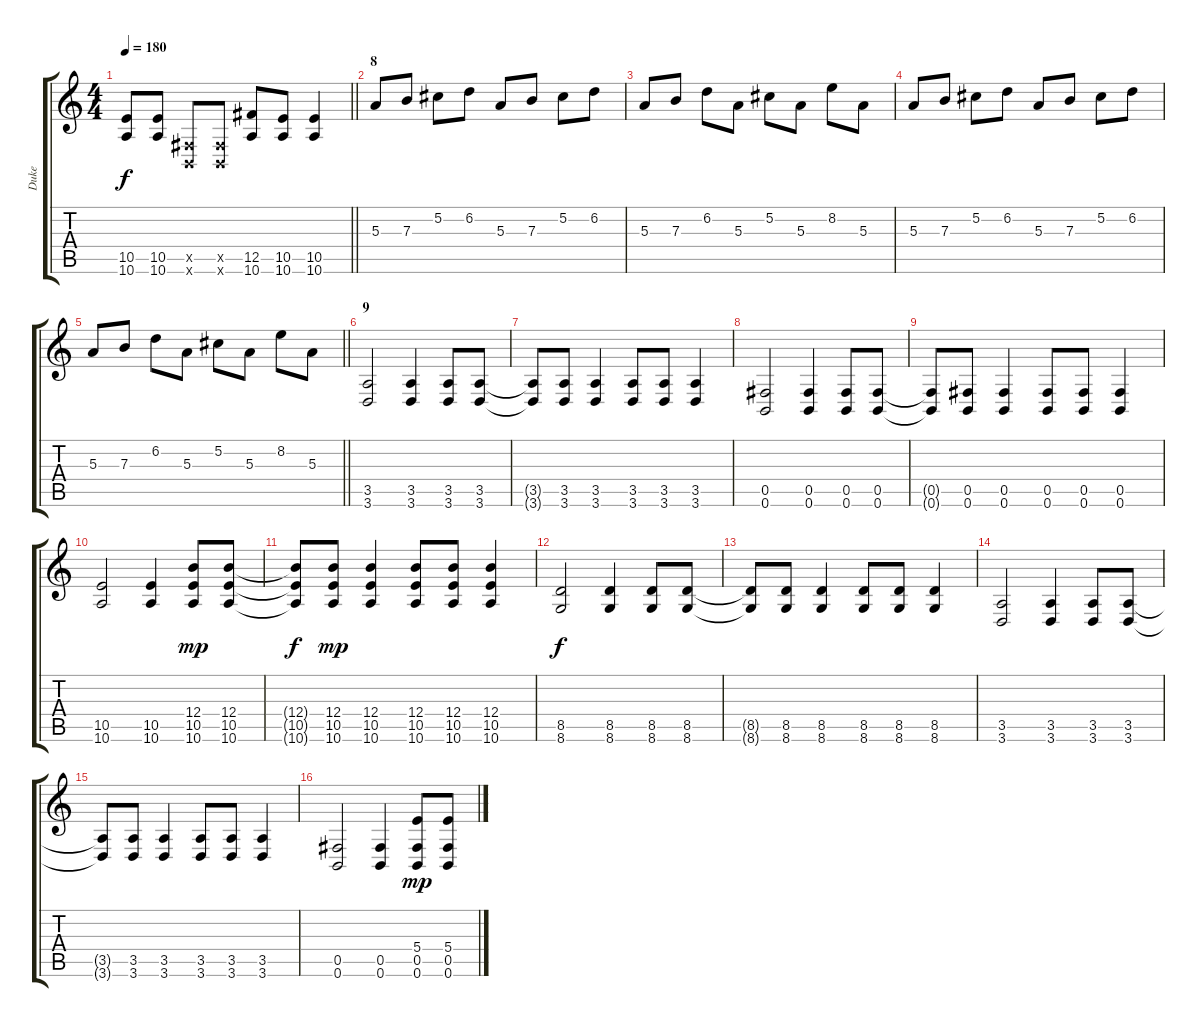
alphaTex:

\track ("Duke" "Duke") {instrument distortionguitar}
\staff {score tabs}
\tuning (Db4 Ab3 E3 B2 Gb2 B1) {hide}
\ts (4 4)
\tempo 180
\clef g2
\barLineRight lightlight
\ks c
(10.5{t} 10.6{t}).8{dy f} (10.5 10.6).8 (0.5{x} 0.6{x}).8 (0.5{x} 0.6{x}).8 (12.5 10.6).8 (10.5 10.6).8 (10.5 10.6).4 |
\section ("" "8")
5.3.8 7.3.8 5.2.8 6.2.8 5.3.8 7.3.8 5.2.8 6.2.8 |
5.3.8 7.3.8 6.2.8 5.3.8 5.2.8 5.3.8 8.2.8 5.3.8 |
5.3.8 7.3.8 5.2.8 6.2.8 5.3.8 7.3.8 5.2.8 6.2.8 |
\barLineRight lightlight
5.3.8 7.3.8 6.2.8 5.3.8 5.2.8 5.3.8 8.2.8 5.3.8 |
\section ("" "9")
(3.5 3.6).2 (3.5 3.6).4 (3.5 3.6).8 (3.5 3.6).8 |
(3.5{t} 3.6{t}).8 (3.5 3.6).8 (3.5 3.6).4 (3.5 3.6).8 (3.5 3.6).8 (3.5 3.6).4 |
(0.5 0.6).2 (0.5 0.6).4 (0.5 0.6).8 (0.5 0.6).8 |
(0.5{t} 0.6{t}).8 (0.5 0.6).8 (0.5 0.6).4 (0.5 0.6).8 (0.5 0.6).8 (0.5 0.6).4 |
(10.5 10.6).2 (10.5 10.6).4 (12.4 10.5 10.6).8{dy mp} (12.4 10.5 10.6).8 |
(12.4{t} 10.5{t} 10.6{t}).8{dy f} (12.4 10.5 10.6).8{dy mp} (12.4 10.5 10.6).4 (12.4 10.5 10.6).8 (12.4 10.5 10.6).8 (12.4 10.5 10.6).4 |
(8.5 8.6).2{dy f} (8.5 8.6).4 (8.5 8.6).8 (8.5 8.6).8 |
(8.5{t} 8.6{t}).8 (8.5 8.6).8 (8.5 8.6).4 (8.5 8.6).8 (8.5 8.6).8 (8.5 8.6).4 |
(3.5 3.6).2 (3.5 3.6).4 (3.5 3.6).8 (3.5 3.6).8 |
(3.5{t} 3.6{t}).8 (3.5 3.6).8 (3.5 3.6).4 (3.5 3.6).8 (3.5 3.6).8 (3.5 3.6).4 |
(0.5 0.6).2 (0.5 0.6).4 (5.4 0.5 0.6).8{dy mp} (5.4 0.5 0.6).8
